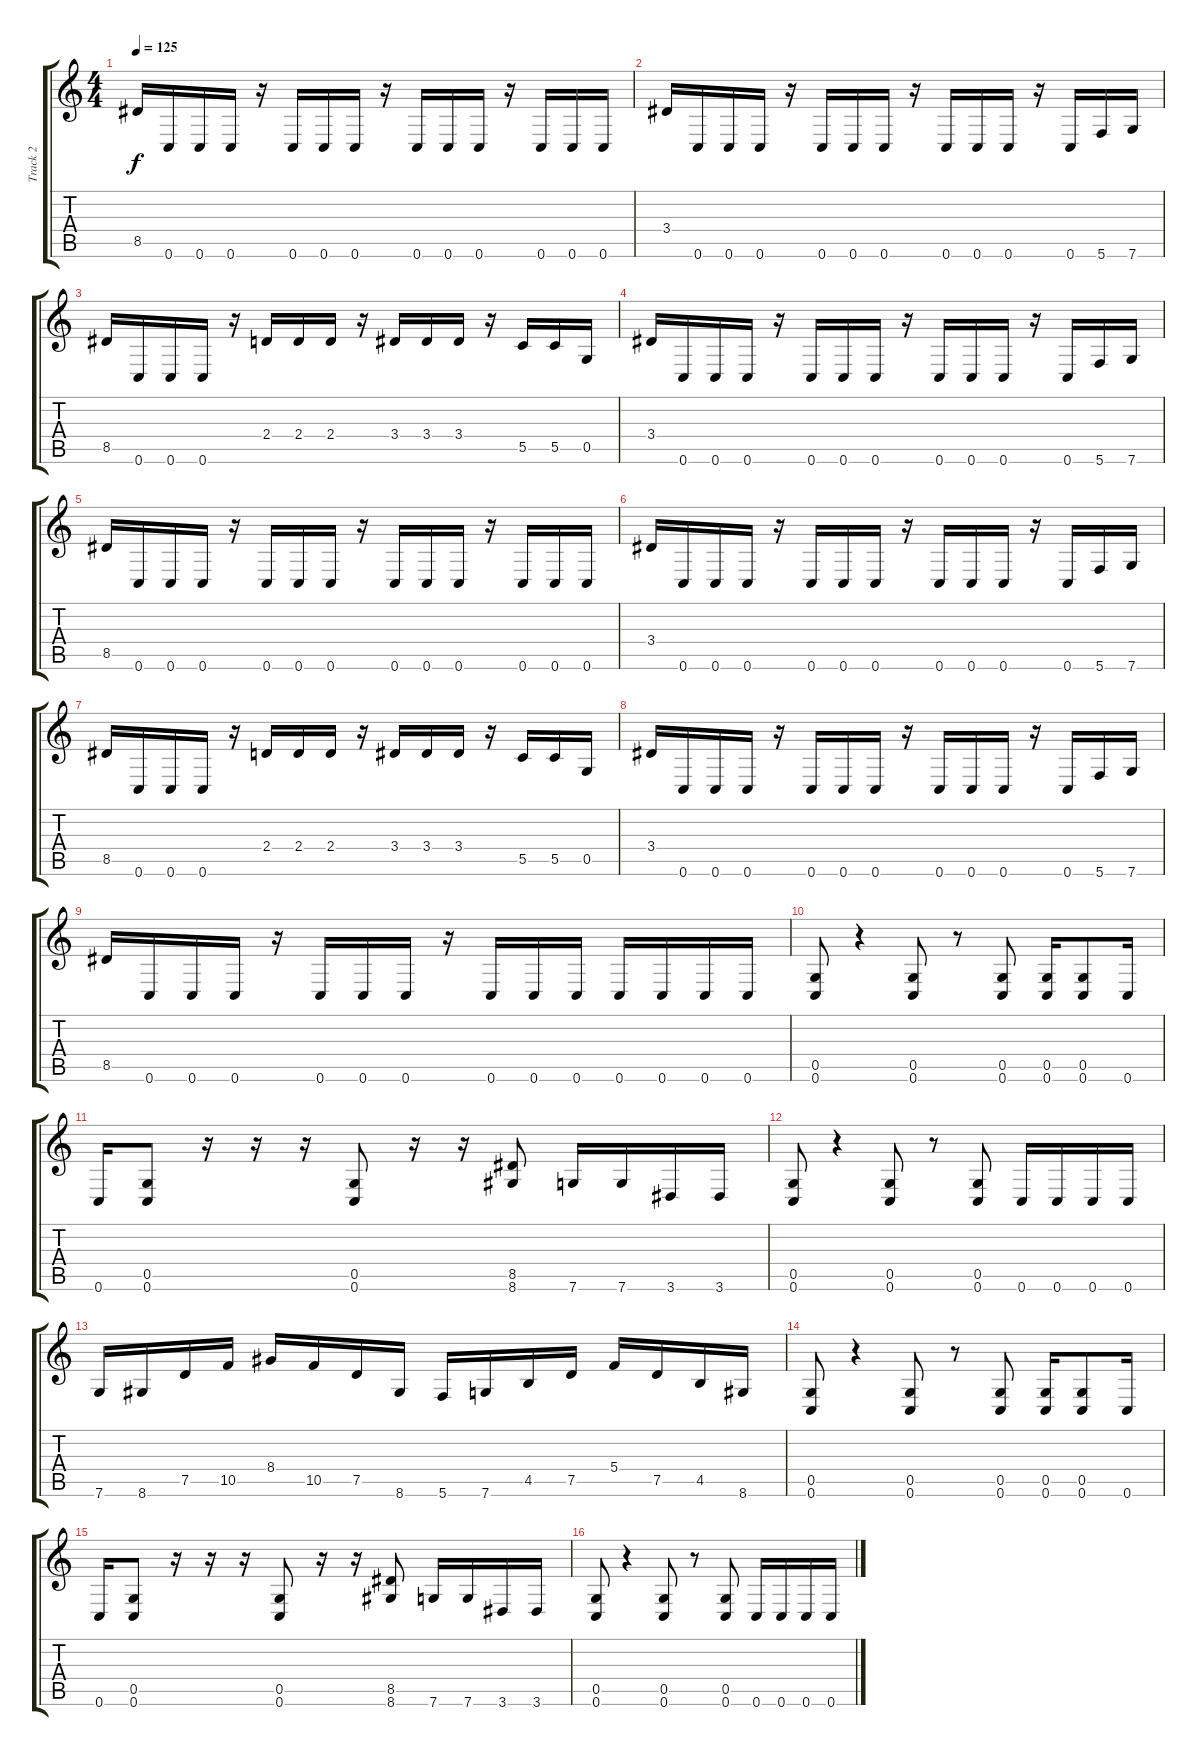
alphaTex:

\track ("Track 2" "Track 2") {instrument distortionguitar}
\staff {score tabs}
\tuning (D4 A3 F3 C3 G2 C2) {hide}
\ts (4 4)
\tempo 125
\clef g2
\ks c
8.5.16{dy f} 0.6.16 0.6.16 0.6.16 r.16 0.6.16 0.6.16 0.6.16 r.16 0.6.16 0.6.16 0.6.16 r.16 0.6.16 0.6.16 0.6.16 |
3.4.16 0.6.16 0.6.16 0.6.16 r.16 0.6.16 0.6.16 0.6.16 r.16 0.6.16 0.6.16 0.6.16 r.16 0.6.16 5.6.16 7.6.16 |
8.5.16 0.6.16 0.6.16 0.6.16 r.16 2.4.16 2.4.16 2.4.16 r.16 3.4.16 3.4.16 3.4.16 r.16 5.5.16 5.5.16 0.5.16 |
3.4.16 0.6.16 0.6.16 0.6.16 r.16 0.6.16 0.6.16 0.6.16 r.16 0.6.16 0.6.16 0.6.16 r.16 0.6.16 5.6.16 7.6.16 |
8.5.16 0.6.16 0.6.16 0.6.16 r.16 0.6.16 0.6.16 0.6.16 r.16 0.6.16 0.6.16 0.6.16 r.16 0.6.16 0.6.16 0.6.16 |
3.4.16 0.6.16 0.6.16 0.6.16 r.16 0.6.16 0.6.16 0.6.16 r.16 0.6.16 0.6.16 0.6.16 r.16 0.6.16 5.6.16 7.6.16 |
8.5.16 0.6.16 0.6.16 0.6.16 r.16 2.4.16 2.4.16 2.4.16 r.16 3.4.16 3.4.16 3.4.16 r.16 5.5.16 5.5.16 0.5.16 |
3.4.16 0.6.16 0.6.16 0.6.16 r.16 0.6.16 0.6.16 0.6.16 r.16 0.6.16 0.6.16 0.6.16 r.16 0.6.16 5.6.16 7.6.16 |
8.5.16 0.6.16 0.6.16 0.6.16 r.16 0.6.16 0.6.16 0.6.16 r.16 0.6.16 0.6.16 0.6.16 0.6.16 0.6.16 0.6.16 0.6.16 |
(0.5 0.6).8 r.4 (0.5 0.6).8 r.8 (0.5 0.6).8 (0.5 0.6).16 (0.5 0.6).8 0.6.16 |
0.6.16 (0.5 0.6).8 r.16 r.16 r.16 (0.5 0.6).8 r.16 r.16 (8.5 8.6).8 7.6.16 7.6.16 3.6.16 3.6.16 |
(0.5 0.6).8 r.4 (0.5 0.6).8 r.8 (0.5 0.6).8 0.6.16 0.6.16 0.6.16 0.6.16 |
7.6.16 8.6.16 7.5.16 10.5.16 8.4.16 10.5.16 7.5.16 8.6.16 5.6.16 7.6.16 4.5.16 7.5.16 5.4.16 7.5.16 4.5.16 8.6.16 |
(0.5 0.6).8 r.4 (0.5 0.6).8 r.8 (0.5 0.6).8 (0.5 0.6).16 (0.5 0.6).8 0.6.16 |
0.6.16 (0.5 0.6).8 r.16 r.16 r.16 (0.5 0.6).8 r.16 r.16 (8.5 8.6).8 7.6.16 7.6.16 3.6.16 3.6.16 |
(0.5 0.6).8 r.4 (0.5 0.6).8 r.8 (0.5 0.6).8 0.6.16 0.6.16 0.6.16 0.6.16
